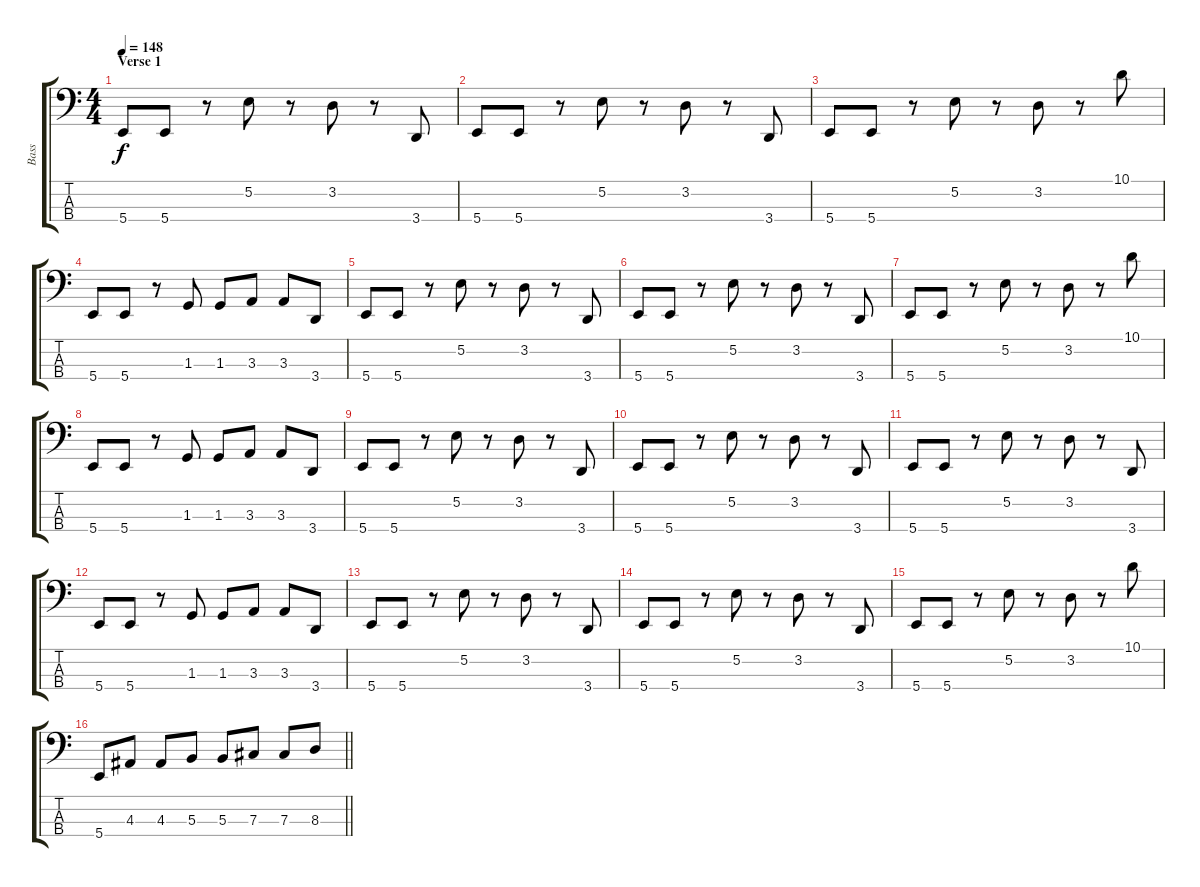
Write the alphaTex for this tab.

\track ("Bass" "Bass") {instrument electricbassfinger}
\staff {score tabs}
\tuning (E2 B1 Gb1 B0) {hide}
\ts (4 4)
\section ("" "Verse 1")
\tempo 148
\clef f4
\ks c
5.4.8{dy f} 5.4.8 r.8 5.2.8 r.8 3.2.8 r.8 3.4.8 |
5.4.8 5.4.8 r.8 5.2.8 r.8 3.2.8 r.8 3.4.8 |
5.4.8 5.4.8 r.8 5.2.8 r.8 3.2.8 r.8 10.1.8 |
5.4.8 5.4.8 r.8 1.3.8 1.3.8 3.3.8 3.3.8 3.4.8 |
5.4.8 5.4.8 r.8 5.2.8 r.8 3.2.8 r.8 3.4.8 |
5.4.8 5.4.8 r.8 5.2.8 r.8 3.2.8 r.8 3.4.8 |
5.4.8 5.4.8 r.8 5.2.8 r.8 3.2.8 r.8 10.1.8 |
5.4.8 5.4.8 r.8 1.3.8 1.3.8 3.3.8 3.3.8 3.4.8 |
5.4.8 5.4.8 r.8 5.2.8 r.8 3.2.8 r.8 3.4.8 |
5.4.8 5.4.8 r.8 5.2.8 r.8 3.2.8 r.8 3.4.8 |
5.4.8 5.4.8 r.8 5.2.8 r.8 3.2.8 r.8 3.4.8 |
5.4.8 5.4.8 r.8 1.3.8 1.3.8 3.3.8 3.3.8 3.4.8 |
5.4.8 5.4.8 r.8 5.2.8 r.8 3.2.8 r.8 3.4.8 |
5.4.8 5.4.8 r.8 5.2.8 r.8 3.2.8 r.8 3.4.8 |
5.4.8 5.4.8 r.8 5.2.8 r.8 3.2.8 r.8 10.1.8 |
\barLineRight lightlight
5.4.8 4.3.8 4.3.8 5.3.8 5.3.8 7.3.8 7.3.8 8.3.8
